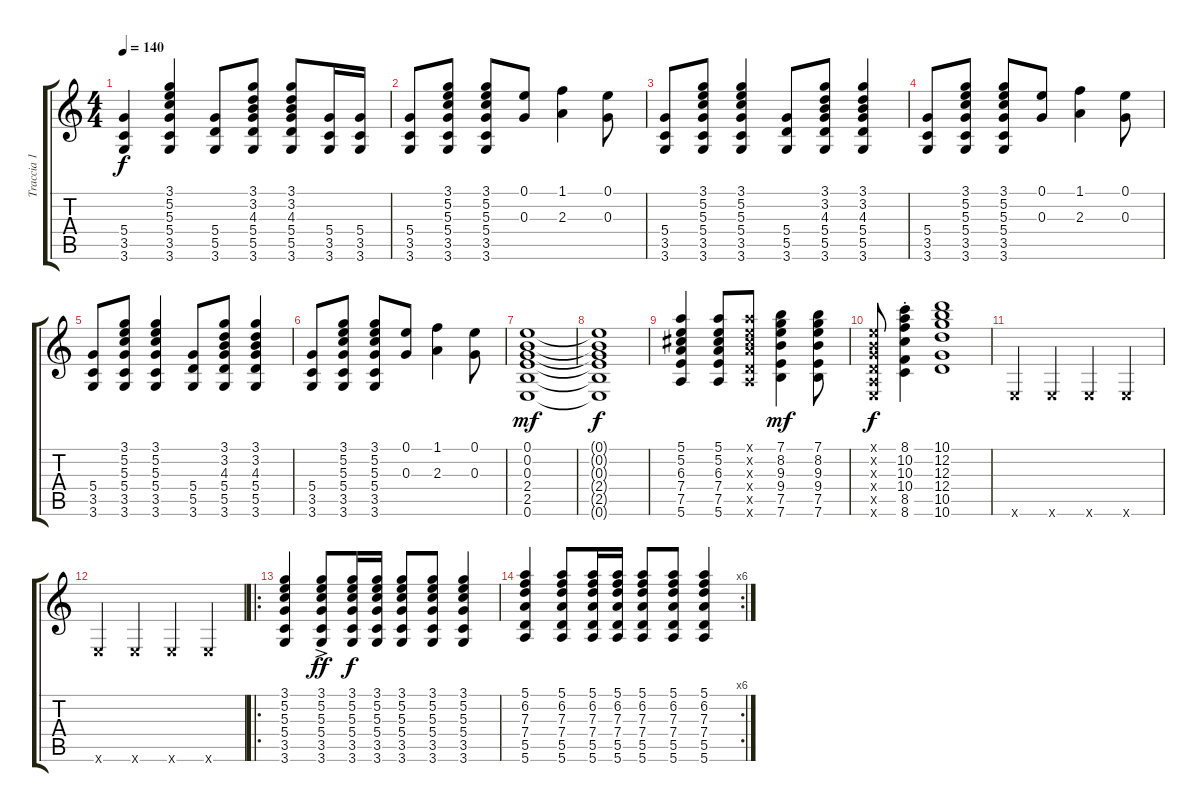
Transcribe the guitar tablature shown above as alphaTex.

\track ("Traccia 1" "Traccia 1") {instrument electricguitarclean}
\staff {score tabs}
\tuning (E4 B3 G3 D3 A2 E2) {hide}
\ts (4 4)
\tempo 140
\clef g2
\ks c
(5.4 3.5 3.6).4{dy f} (3.1 5.2 5.3 5.4 3.5 3.6).4 (5.4 5.5 3.6).8 (3.1 3.2 4.3 5.4 5.5 3.6).8 (3.1 3.2 4.3 5.4 5.5 3.6).8 (5.4 3.5 3.6).16 (5.4 3.5 3.6).16 |
(5.4 3.5 3.6).8 (3.1 5.2 5.3 5.4 3.5 3.6).8 (3.1 5.2 5.3 5.4 3.5 3.6).8 (0.1 0.3).8 (1.1 2.3).4 (0.1 0.3).8 |
(5.4 3.5 3.6).8 (3.1 5.2 5.3 5.4 3.5 3.6).8 (3.1 5.2 5.3 5.4 3.5 3.6).4 (5.4 5.5 3.6).8 (3.1 3.2 4.3 5.4 5.5 3.6).8 (3.1 3.2 4.3 5.4 5.5 3.6).4 |
(5.4 3.5 3.6).8 (3.1 5.2 5.3 5.4 3.5 3.6).8 (3.1 5.2 5.3 5.4 3.5 3.6).8 (0.1 0.3).8 (1.1 2.3).4 (0.1 0.3).8 |
(5.4 3.5 3.6).8 (3.1 5.2 5.3 5.4 3.5 3.6).8 (3.1 5.2 5.3 5.4 3.5 3.6).4 (5.4 5.5 3.6).8 (3.1 3.2 4.3 5.4 5.5 3.6).8 (3.1 3.2 4.3 5.4 5.5 3.6).4 |
(5.4 3.5 3.6).8 (3.1 5.2 5.3 5.4 3.5 3.6).8 (3.1 5.2 5.3 5.4 3.5 3.6).8 (0.1 0.3).8 (1.1 2.3).4 (0.1 0.3).8 |
(0.1 0.2 0.3 2.4 2.5 0.6).1{dy mf} |
(0.1{t} 0.2{t} 0.3{t} 2.4{t} 2.5{t} 0.6{t}).1{dy f} |
(5.1 5.2 6.3 7.4 7.5 5.6).4 (5.1 5.2 6.3 7.4 7.5 5.6).8 (5.1{x} 5.2{x} 6.3{x} 7.4{x} 5.5{x} 5.6{x}).8 (7.1 8.2 9.3 9.4 7.5 7.6).4{dy mf} (7.1 8.2 9.3 9.4 7.5 7.6).8 |
(0.1{x} 0.2{x} 0.3{x} 0.4{x} 0.5{x} 0.6{x}).8{dy f} (8.1{st} 10.2{st} 10.3{st} 10.4{st} 8.5{st} 8.6{st}).4 (10.1 12.2 12.3 12.4 10.5 10.6).1 |
0.6{x}.4 0.6{x}.4 0.6{x}.4 0.6{x}.4 |
0.6{x}.4 0.6{x}.4 0.6{x}.4 0.6{x}.4 |
\ro
(3.1 5.2 5.3 5.4 3.5 3.6).4 (3.1 5.2{ac} 5.3 5.4 3.5 3.6).8{dy ff} (3.1 5.2 5.3 5.4 3.5 3.6).16{dy f} (3.1 5.2 5.3 5.4 3.5 3.6).16 (3.1 5.2 5.3 5.4 3.5 3.6).8 (3.1 5.2 5.3 5.4 3.5 3.6).8 (3.1 5.2 5.3 5.4 3.5 3.6).4 |
\rc 6
(5.1 6.2 7.3 7.4 5.5 5.6).4 (5.1 6.2 7.3 7.4 5.5 5.6).8 (5.1 6.2 7.3 7.4 5.5 5.6).16 (5.1 6.2 7.3 7.4 5.5 5.6).16 (5.1 6.2 7.3 7.4 5.5 5.6).8 (5.1 6.2 7.3 7.4 5.5 5.6).8 (5.1 6.2 7.3 7.4 5.5 5.6).4
